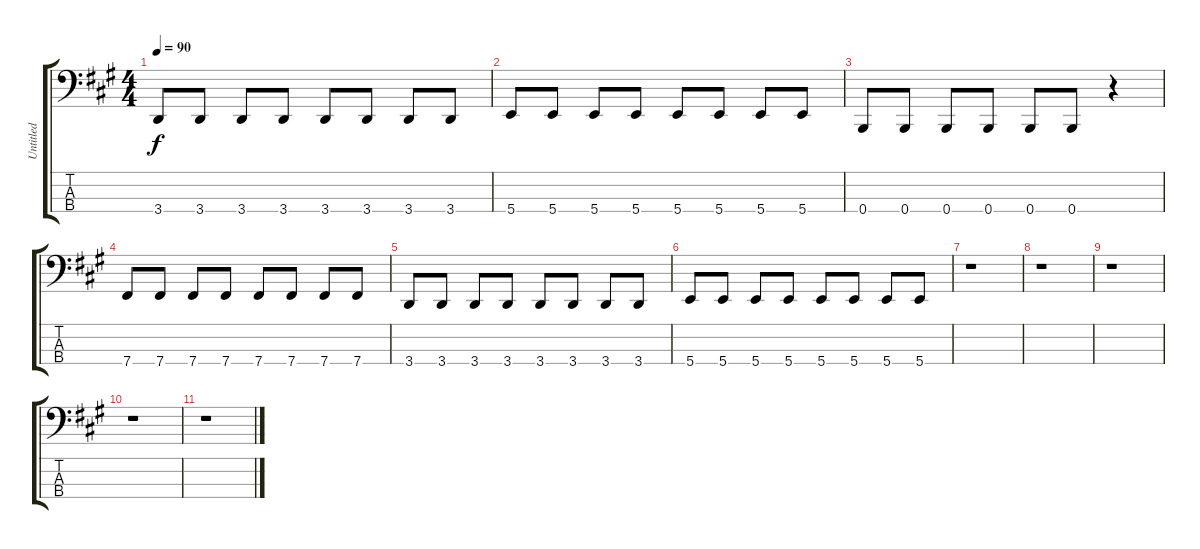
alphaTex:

\track ("Untitled" "Untitled") {instrument electricbassfinger}
\staff {score tabs}
\tuning (E2 B1 Gb1 B0) {hide}
\ts (4 4)
\tempo 90
\clef f4
\ks a
3.4.8{dy f} 3.4.8 3.4.8 3.4.8 3.4.8 3.4.8 3.4.8 3.4.8 |
5.4.8 5.4.8 5.4.8 5.4.8 5.4.8 5.4.8 5.4.8 5.4.8 |
0.4.8 0.4.8 0.4.8 0.4.8 0.4.8 0.4.8 r.4 |
7.4.8 7.4.8 7.4.8 7.4.8 7.4.8 7.4.8 7.4.8 7.4.8 |
3.4.8 3.4.8 3.4.8 3.4.8 3.4.8 3.4.8 3.4.8 3.4.8 |
5.4.8 5.4.8 5.4.8 5.4.8 5.4.8 5.4.8 5.4.8 5.4.8 |
r.1 |
r.1 |
r.1 |
r.1 |
r.1
